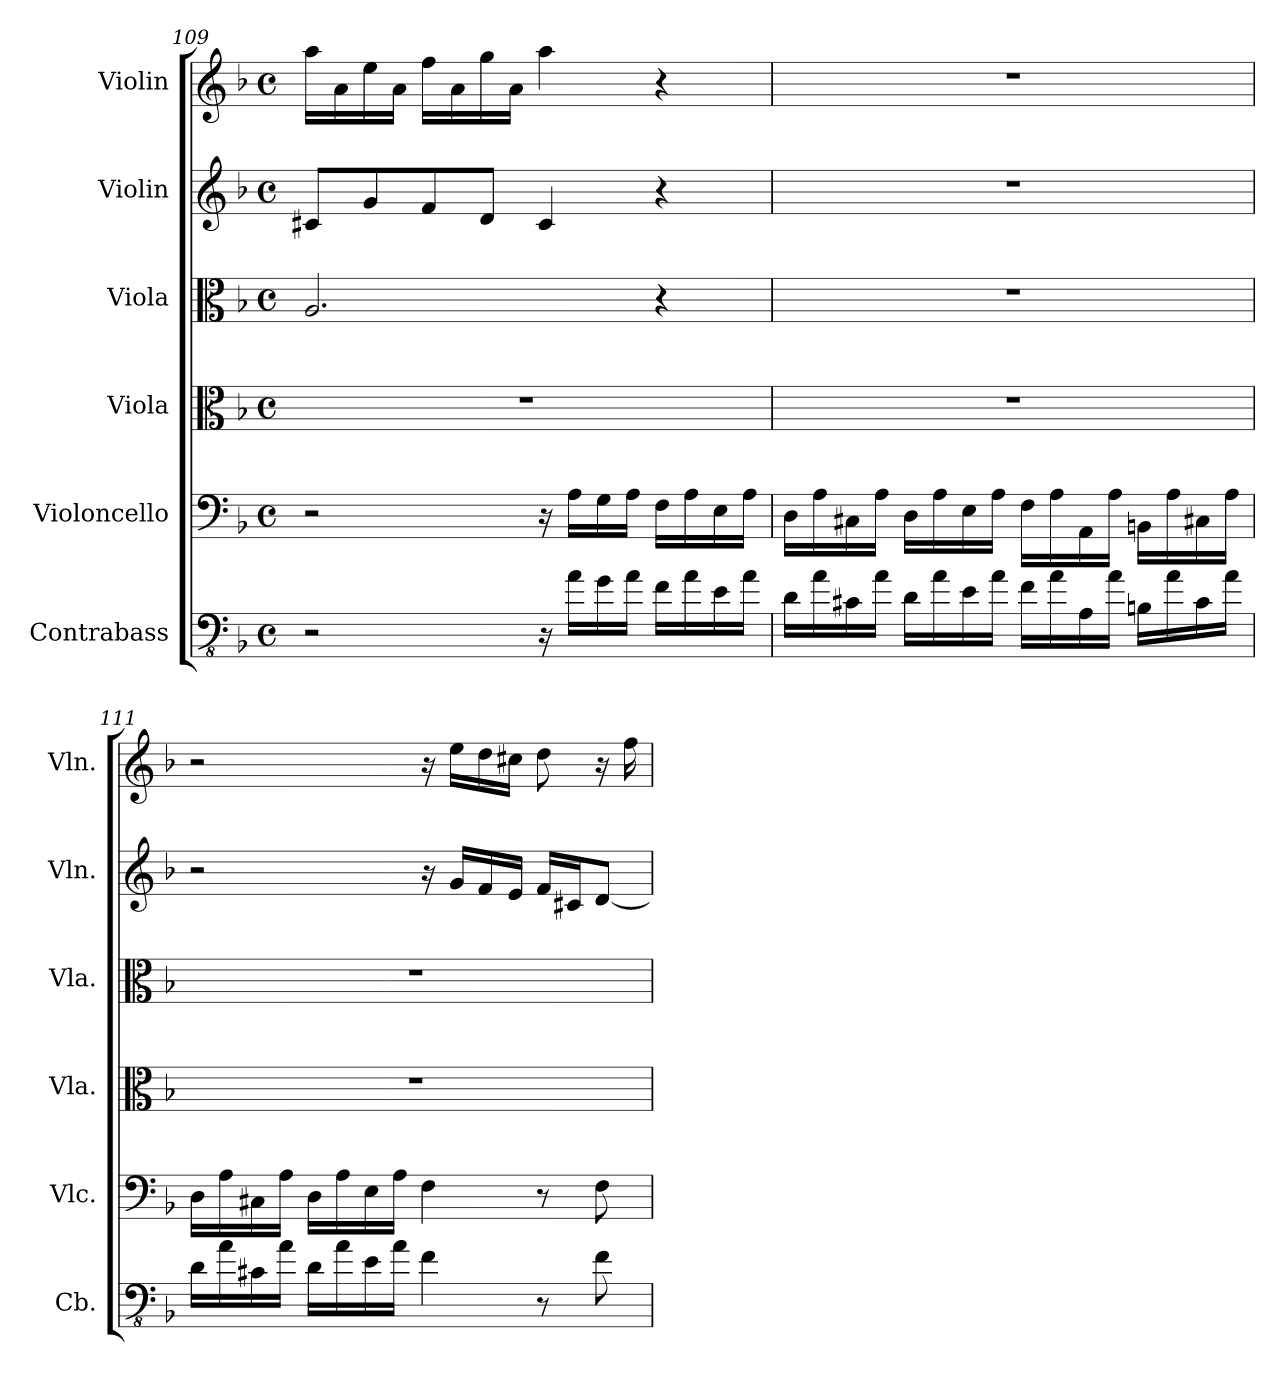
**kern	**kern	**kern	**kern	**kern	**kern
*part6	*part5	*part4	*part3	*part2	*part1
*staff6	*staff5	*staff4	*staff3	*staff2	*staff1
*I"Contrabass	*I"Violoncello	*I"Viola	*I"Viola	*I"Violin	*I"Violin
*I'Cb.	*I'Vlc.	*I'Vla.	*I'Vla.	*I'Vln.	*I'Vln.
*clefFv4	*clefF4	*clefC3	*clefC3	*clefG2	*clefG2
*ITrd7c12	*	*	*	*	*
*k[b-]	*k[b-]	*k[b-]	*k[b-]	*k[b-]	*k[b-]
*M4/4	*M4/4	*M4/4	*M4/4	*M4/4	*M4/4
*met(c)	*met(c)	*met(c)	*met(c)	*met(c)	*met(c)
=109	=109	=109	=109	=109	=109
2r	2r	1r	2.A/	8c#X/L	16aa\LL
.	.	.	.	.	16a\
.	.	.	.	8g/	16ee\
.	.	.	.	.	16a\JJ
.	.	.	.	8f/	16ff\LL
.	.	.	.	.	16a\
.	.	.	.	8d/J	16gg\
.	.	.	.	.	16a\JJ
16r	16r	.	.	4c#/	4aa\
16AA\LL	16A\LL	.	.	.	.
16GG\	16G\	.	.	.	.
16AA\JJ	16A\JJ	.	.	.	.
16FF\LL	16F\LL	.	4r	4r	4r
16AA\	16A\	.	.	.	.
16EE\	16E\	.	.	.	.
16AA\JJ	16A\JJ	.	.	.	.
!!LO:PB:g=z
=110	=110	=110	=110	=110	=110
16DD\LL	16D\LL	1r	1r	1r	1r
16AA\	16A\	.	.	.	.
16CC#X\	16C#X\	.	.	.	.
16AA\JJ	16A\JJ	.	.	.	.
16DD\LL	16D\LL	.	.	.	.
16AA\	16A\	.	.	.	.
16EE\	16E\	.	.	.	.
16AA\JJ	16A\JJ	.	.	.	.
16FF\LL	16F\LL	.	.	.	.
16AA\	16A\	.	.	.	.
16AAA\	16AA\	.	.	.	.
16AA\JJ	16A\JJ	.	.	.	.
16BBBn\LL	16BBn\LL	.	.	.	.
16AA\	16A\	.	.	.	.
16CC#\	16C#X\	.	.	.	.
16AA\JJ	16A\JJ	.	.	.	.
=111	=111	=111	=111	=111	=111
16DD\LL	16D\LL	1r	1r	2r	2r
16AA\	16A\	.	.	.	.
16CC#X\	16C#X\	.	.	.	.
16AA\JJ	16A\JJ	.	.	.	.
16DD\LL	16D\LL	.	.	.	.
16AA\	16A\	.	.	.	.
16EE\	16E\	.	.	.	.
16AA\JJ	16A\JJ	.	.	.	.
4FF\	4F\	.	.	16r	16r
.	.	.	.	16g/LL	16ee\LL
.	.	.	.	16f/	16dd\
.	.	.	.	16e/JJ	16cc#X\JJ
8r	8r	.	.	16f/LL	8dd\
.	.	.	.	16c#X/J	.
8FF\	8F\	.	.	[8d/J	16r
.	.	.	.	.	16ff\
=	=	=	=	=	=
*-	*-	*-	*-	*-	*-
